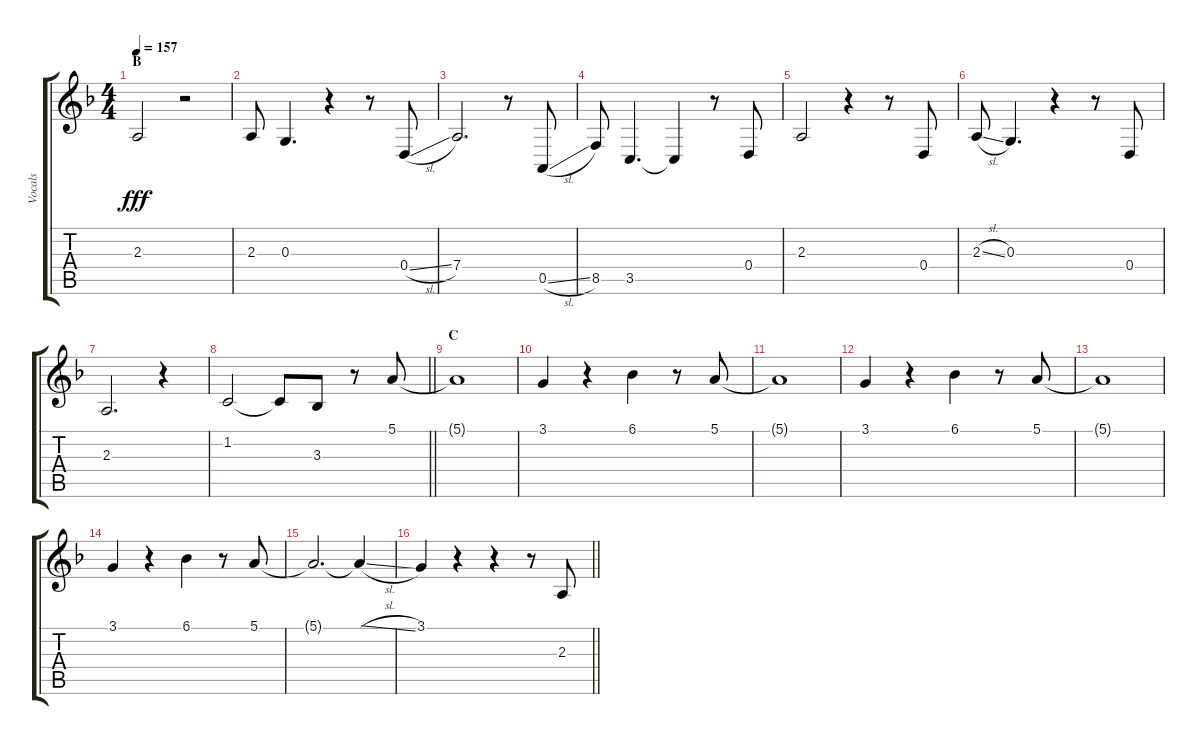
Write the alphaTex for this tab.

\track ("Vocals" "Vocals") {instrument voiceoohs}
\staff {score tabs}
\tuning (E4 B3 G3 D3 A2 E2) {hide}
\ts (4 4)
\section ("" "B")
\tempo 157
\clef g2
\ks f
2.3{t}.2{dy fff} r.2 |
2.3.8 0.3.4{d} r.4 r.8 0.4{sl}.8 |
7.4.2{d} r.8 0.5{sl}.8 |
8.5.8 3.5.4{d} 3.5{t}.4 r.8 0.4.8 |
2.3.2 r.4 r.8 0.4.8 |
2.3{sl}.8 0.3.4{d} r.4 r.8 0.4.8 |
2.3.2{d} r.4 |
\barLineRight lightlight
1.2.2 1.2{t}.8 3.3.8 r.8 5.1.8 |
\section ("" "C")
5.1{t}.1 |
3.1.4 r.4 6.1.4 r.8 5.1.8 |
5.1{t}.1 |
3.1.4 r.4 6.1.4 r.8 5.1.8 |
5.1{t}.1 |
3.1.4 r.4 6.1.4 r.8 5.1.8 |
5.1{t}.2{d} 5.1{sl t}.4 |
\barLineRight lightlight
3.1.4 r.4 r.4 r.8 2.3.8
